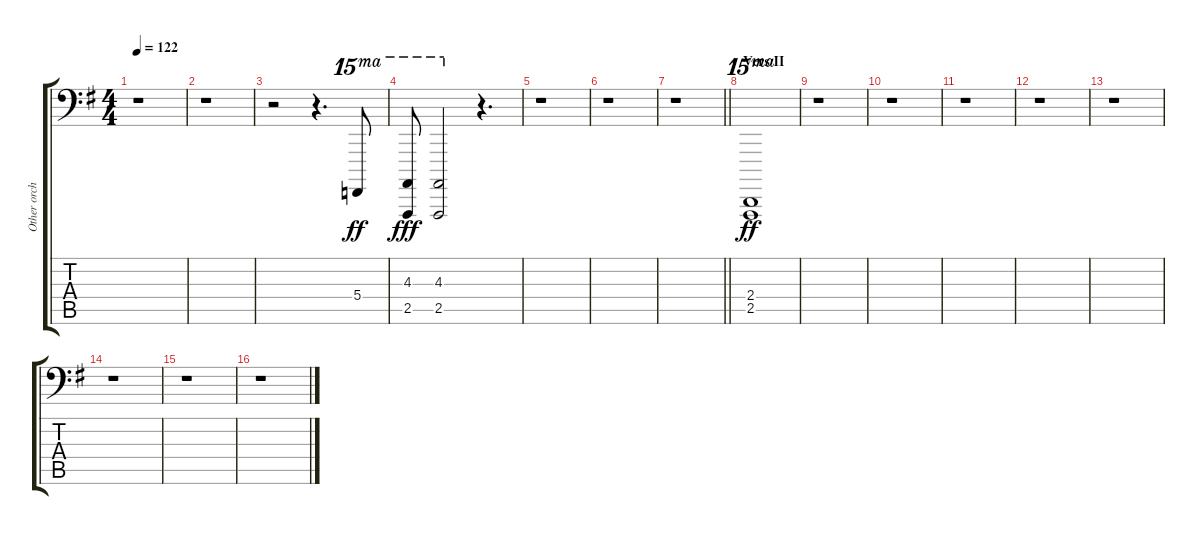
\track ("Other orchestral" "Other orch") {instrument timpani}
\staff {score tabs}
\tuning (D3 A2 F2 C2 G1 D1) {hide}
\ts (4 4)
\tempo 122
\clef f4
\ks g
r.1{dy f} |
r.1 |
r.2 r.4{d} 5.4.8{ot 15ma dy ff} |
(4.3 2.5).8{ot 15ma dy fff} (4.3 2.5).2{ot 15ma} r.4{d} |
r.1 |
r.1 |
\barLineRight lightlight
r.1 |
\section ("" "Vers II")
(2.4 2.5).1{ot 15ma dy ff} |
r.1 |
r.1 |
r.1 |
r.1 |
r.1 |
r.1 |
r.1 |
r.1
